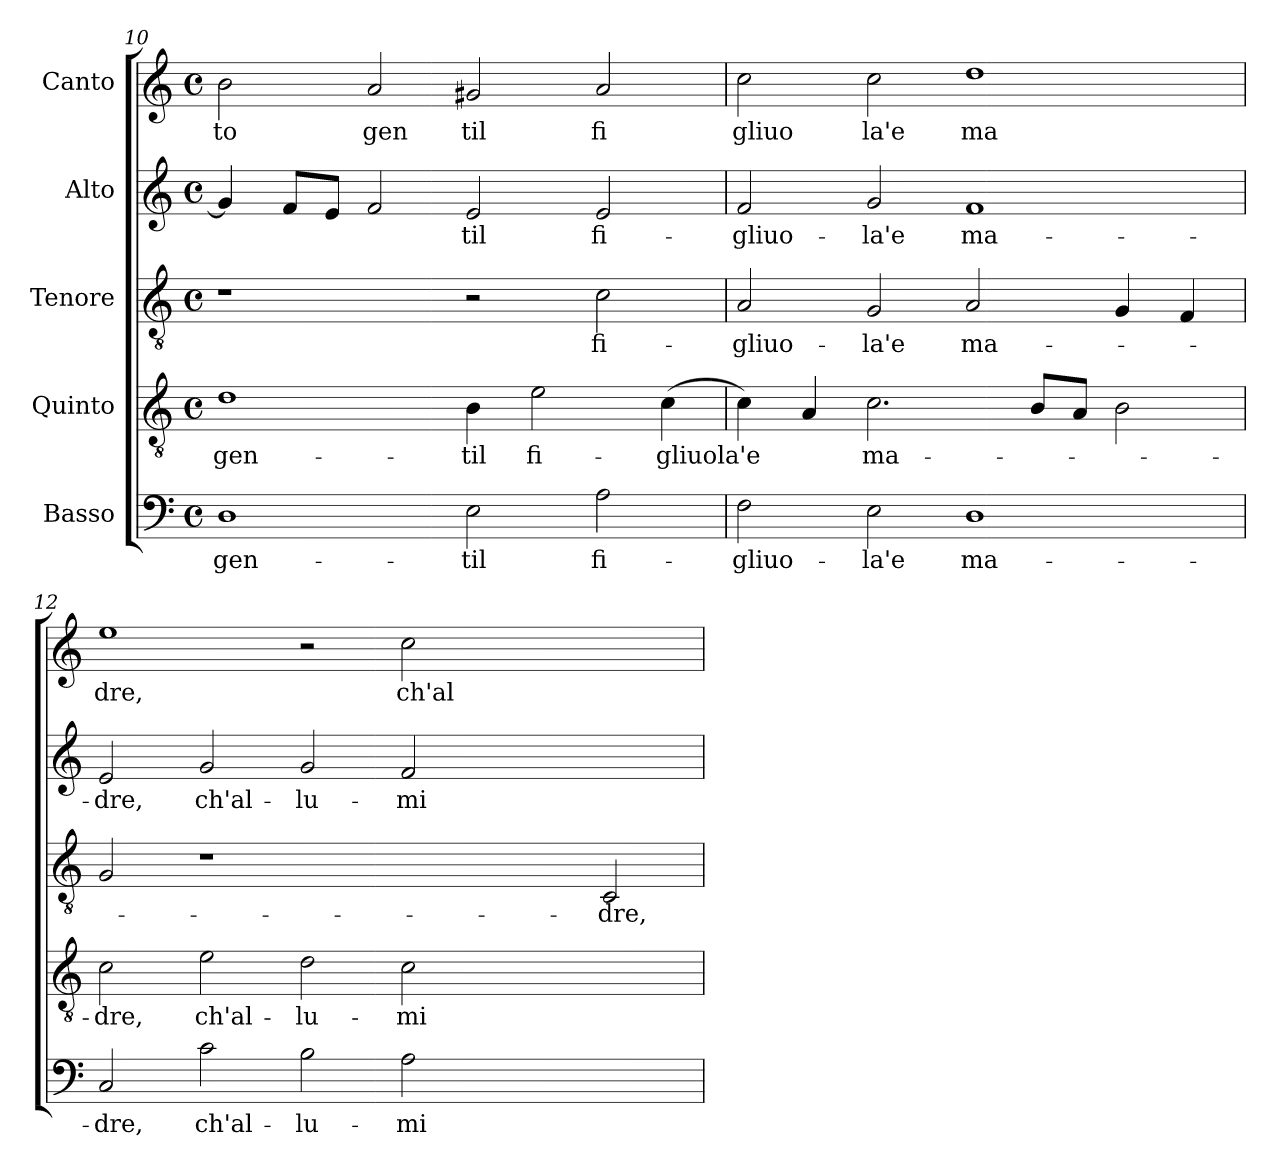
**kern	**text	**kern	**text	**kern	**text	**kern	**text	**kern	**text
*part5	*part5	*part4	*part4	*part3	*part3	*part2	*part2	*part1	*part1
*staff5	*staff5	*staff4	*staff4	*staff3	*staff3	*staff2	*staff2	*staff1	*staff1
*I"Basso	*	*I"Quinto	*	*I"Tenore	*	*I"Alto	*	*I"Canto	*
*clefF4	*	*clefGv2	*	*clefGv2	*	*clefG2	*	*clefG2	*
*M4/4	*	*M4/4	*	*M4/4	*	*M4/4	*	*M4/4	*
*met(c)	*	*met(c)	*	*met(c)	*	*met(c)	*	*met(c)	*
=10	=10	=10	=10	=10	=10	=10	=10	=10	=10
!	!LO:LY:b:cj	!	!LO:LY:b:cj	!	!	!	!	!	!LO:LY:b:cj
1D	gen-	1d	gen-	1r	.	4g/]	.	2b\	to
.	.	.	.	.	.	8f/L	.	.	.
.	.	.	.	.	.	8e/J	.	.	.
!	!	!	!	!	!	!	!	!	!LO:LY:b:cj
.	.	.	.	.	.	2f/	.	2a/	gen
!	!LO:LY:b:cj	!	!LO:LY:b:cj	!	!	!	!LO:LY:b:cj	!	!LO:LY:b:cj
2E\	-til	4B\	-til	2r	.	2e/	-til	2g#X/	til
!	!	!	!LO:LY:b:cj	!	!	!	!	!	!
.	.	2e\	fi-	.	.	.	.	.	.
!	!LO:LY:b:cj	!	!	!	!LO:LY:b:cj	!	!LO:LY:b:cj	!	!LO:LY:b:cj
2A\	fi-	.	.	2c\	fi-	2e/	fi-	2a/	fi
!	!	!	!LO:LY:b	!	!	!	!	!	!
.	.	(>4c\	-gliuola'e	.	.	.	.	.	.
=11	=11	=11	=11	=11	=11	=11	=11	=11	=11
!	!LO:LY:b:cj	!	!	!	!LO:LY:b:cj	!	!LO:LY:b:cj	!	!LO:LY:b:cj
2F\	-gliuo-	4c\)	.	2A/	-gliuo-	2f/	-gliuo-	2cc\	gliuo
.	.	4A/	.	.	.	.	.	.	.
!	!LO:LY:b:cj	!	!LO:LY:b	!	!LO:LY:b:cj	!	!LO:LY:b:cj	!	!LO:LY:b:cj
2E\	-la'e	2.c\	ma-	2G/	-la'e	2g/	-la'e	2cc\	la'e
!	!LO:LY:b:cj	!	!	!	!LO:LY:b	!	!LO:LY:b:cj	!	!LO:LY:b:cj
1D	ma-	.	.	2A/	ma-	1f	ma-	1dd	ma
.	.	8B/L	.	.	.	.	.	.	.
.	.	8A/J	.	.	.	.	.	.	.
.	.	2B\	.	4G/	.	.	.	.	.
.	.	.	.	4F/	.	.	.	.	.
=12	=12	=12	=12	=12	=12	=12	=12	=12	=12
!	!LO:LY:b:cj	!	!LO:LY:b:cj	!	!	!	!LO:LY:b:cj	!	!LO:LY:b:cj
2C/	-dre,	2c\	-dre,	2G/	.	2e/	-dre,	1ee	dre,
!	!LO:LY:b:cj	!	!LO:LY:b:cj	!LO:N:vis=1	!	!	!LO:LY:b:cj	!	!
2c\	ch'al-	2e\	ch'al-	0r	.	2g/	ch'al-	.	.
!	!LO:LY:b:cj	!	!LO:LY:b:cj	!	!	!	!LO:LY:b:cj	!	!
2B\	-lu-	2d\	-lu-	.	.	2g/	-lu-	2r	.
!	!LO:LY:b:cj	!	!LO:LY:b:cj	!	!	!	!LO:LY:b:cj	!	!LO:LY:b:cj
2A\	-mi	2c\	-mi	.	.	2f/	-mi	2cc\	ch'al
1ryy	.	1ryy	.	.	.	1ryy	.	1ryy	.
!	!	!	!	!	!LO:LY:b:cj	!	!	!	!
.	.	.	.	2C/	-dre,	.	.	.	.
=	=	=	=	=	=	=	=	=	=
*-	*-	*-	*-	*-	*-	*-	*-	*-	*-
